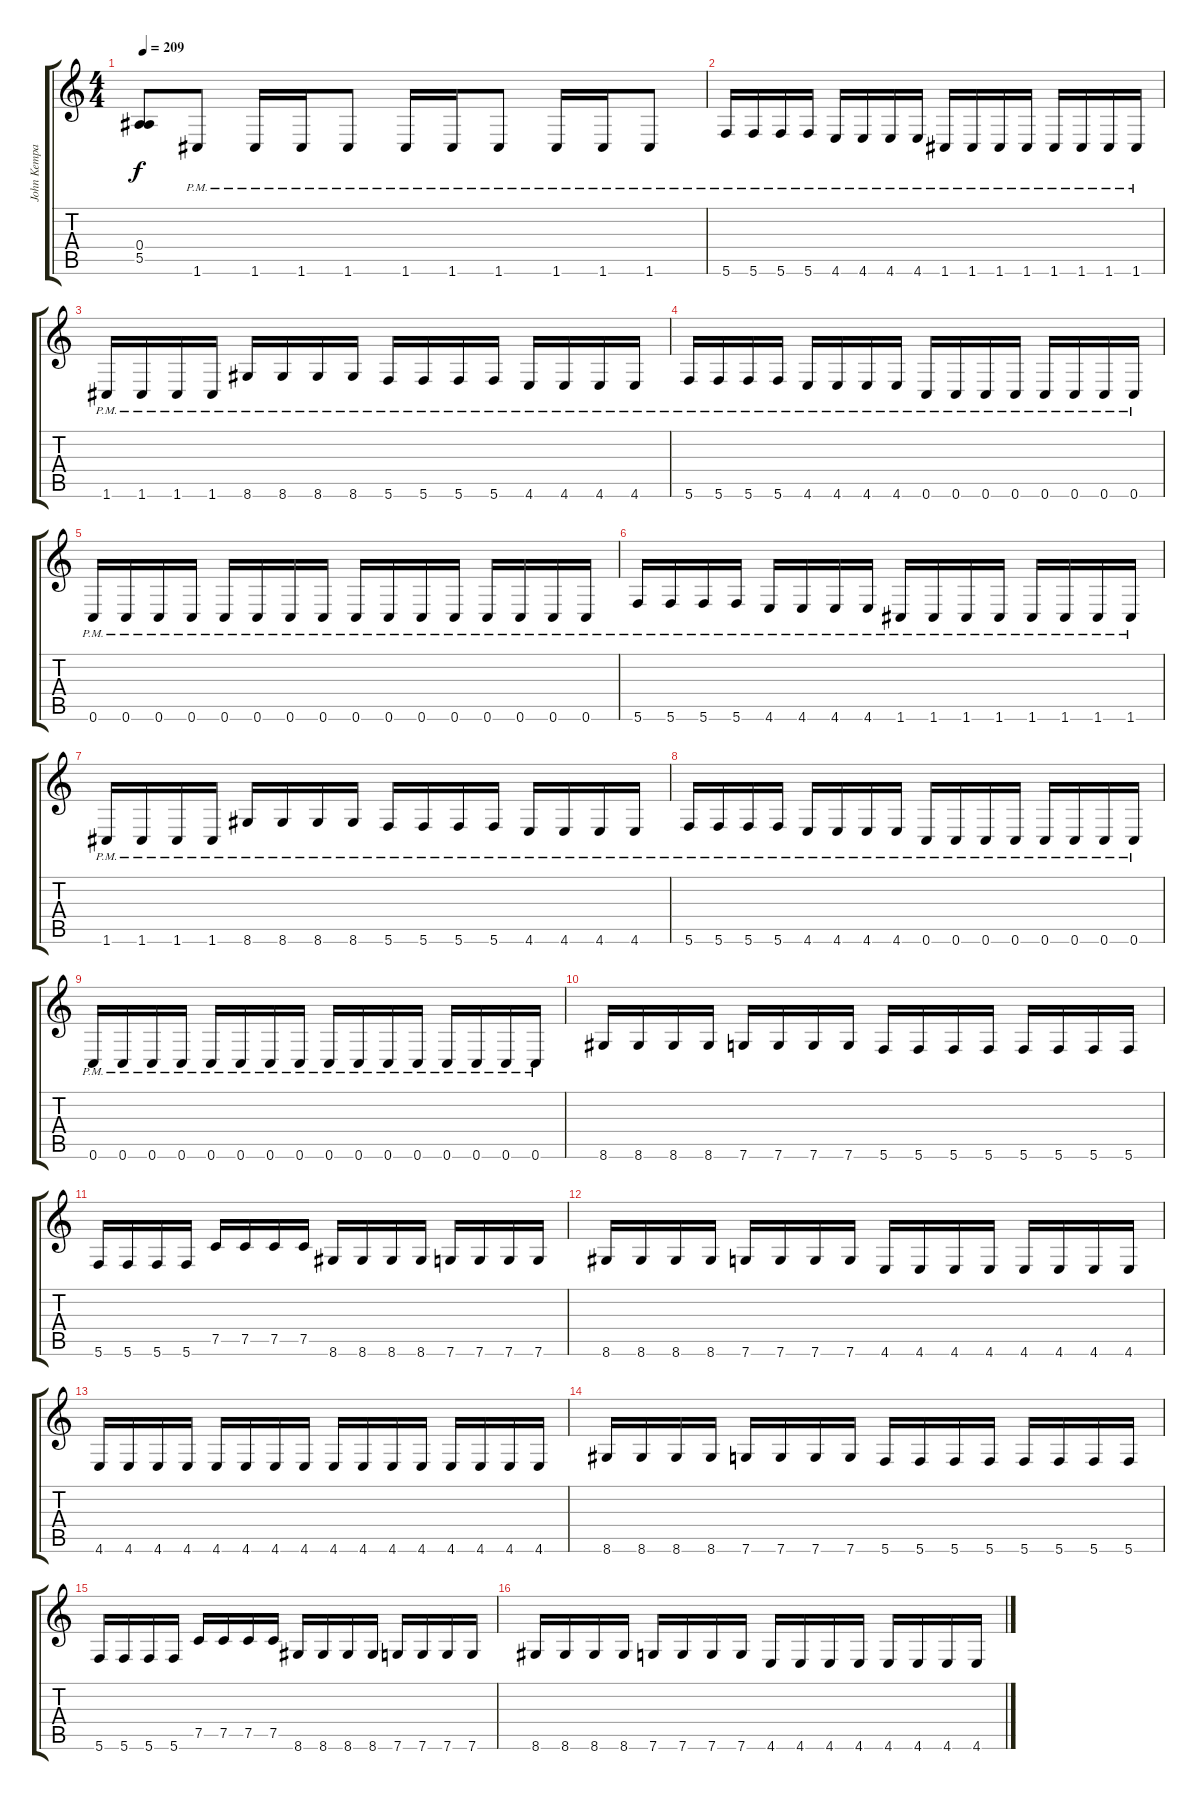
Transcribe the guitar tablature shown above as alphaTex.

\track ("John Kempainen (Rhythm Guitar)" "John Kempa") {instrument distortionguitar}
\staff {score tabs}
\tuning (C4 G3 Eb3 Bb2 F2 C2) {hide}
\ts (4 4)
\tempo 209
\clef g2
\ks c
(0.4 5.5{t}).8{dy f} 1.6{pm}.8 1.6{pm}.16 1.6{pm}.16 1.6{pm}.8 1.6{pm}.16 1.6{pm}.16 1.6{pm}.8 1.6{pm}.16 1.6{pm}.16 1.6{pm}.8 |
5.6{pm}.16 5.6{pm}.16 5.6{pm}.16 5.6{pm}.16 4.6{pm}.16 4.6{pm}.16 4.6{pm}.16 4.6{pm}.16 1.6{pm}.16 1.6{pm}.16 1.6{pm}.16 1.6{pm}.16 1.6{pm}.16 1.6{pm}.16 1.6{pm}.16 1.6{pm}.16 |
1.6{pm}.16 1.6{pm}.16 1.6{pm}.16 1.6{pm}.16 8.6{pm}.16 8.6{pm}.16 8.6{pm}.16 8.6{pm}.16 5.6{pm}.16 5.6{pm}.16 5.6{pm}.16 5.6{pm}.16 4.6{pm}.16 4.6{pm}.16 4.6{pm}.16 4.6{pm}.16 |
5.6{pm}.16 5.6{pm}.16 5.6{pm}.16 5.6{pm}.16 4.6{pm}.16 4.6{pm}.16 4.6{pm}.16 4.6{pm}.16 0.6{pm}.16 0.6{pm}.16 0.6{pm}.16 0.6{pm}.16 0.6{pm}.16 0.6{pm}.16 0.6{pm}.16 0.6{pm}.16 |
0.6{pm}.16 0.6{pm}.16 0.6{pm}.16 0.6{pm}.16 0.6{pm}.16 0.6{pm}.16 0.6{pm}.16 0.6{pm}.16 0.6{pm}.16 0.6{pm}.16 0.6{pm}.16 0.6{pm}.16 0.6{pm}.16 0.6{pm}.16 0.6{pm}.16 0.6{pm}.16 |
5.6{pm}.16 5.6{pm}.16 5.6{pm}.16 5.6{pm}.16 4.6{pm}.16 4.6{pm}.16 4.6{pm}.16 4.6{pm}.16 1.6{pm}.16 1.6{pm}.16 1.6{pm}.16 1.6{pm}.16 1.6{pm}.16 1.6{pm}.16 1.6{pm}.16 1.6{pm}.16 |
1.6{pm}.16 1.6{pm}.16 1.6{pm}.16 1.6{pm}.16 8.6{pm}.16 8.6{pm}.16 8.6{pm}.16 8.6{pm}.16 5.6{pm}.16 5.6{pm}.16 5.6{pm}.16 5.6{pm}.16 4.6{pm}.16 4.6{pm}.16 4.6{pm}.16 4.6{pm}.16 |
5.6{pm}.16 5.6{pm}.16 5.6{pm}.16 5.6{pm}.16 4.6{pm}.16 4.6{pm}.16 4.6{pm}.16 4.6{pm}.16 0.6{pm}.16 0.6{pm}.16 0.6{pm}.16 0.6{pm}.16 0.6{pm}.16 0.6{pm}.16 0.6{pm}.16 0.6{pm}.16 |
0.6{pm}.16 0.6{pm}.16 0.6{pm}.16 0.6{pm}.16 0.6{pm}.16 0.6{pm}.16 0.6{pm}.16 0.6{pm}.16 0.6{pm}.16 0.6{pm}.16 0.6{pm}.16 0.6{pm}.16 0.6{pm}.16 0.6{pm}.16 0.6{pm}.16 0.6{pm}.16 |
8.6.16 8.6.16 8.6.16 8.6.16 7.6.16 7.6.16 7.6.16 7.6.16 5.6.16 5.6.16 5.6.16 5.6.16 5.6.16 5.6.16 5.6.16 5.6.16 |
5.6.16 5.6.16 5.6.16 5.6.16 7.5.16 7.5.16 7.5.16 7.5.16 8.6.16 8.6.16 8.6.16 8.6.16 7.6.16 7.6.16 7.6.16 7.6.16 |
8.6.16 8.6.16 8.6.16 8.6.16 7.6.16 7.6.16 7.6.16 7.6.16 4.6.16 4.6.16 4.6.16 4.6.16 4.6.16 4.6.16 4.6.16 4.6.16 |
4.6.16 4.6.16 4.6.16 4.6.16 4.6.16 4.6.16 4.6.16 4.6.16 4.6.16 4.6.16 4.6.16 4.6.16 4.6.16 4.6.16 4.6.16 4.6.16 |
8.6.16 8.6.16 8.6.16 8.6.16 7.6.16 7.6.16 7.6.16 7.6.16 5.6.16 5.6.16 5.6.16 5.6.16 5.6.16 5.6.16 5.6.16 5.6.16 |
5.6.16 5.6.16 5.6.16 5.6.16 7.5.16 7.5.16 7.5.16 7.5.16 8.6.16 8.6.16 8.6.16 8.6.16 7.6.16 7.6.16 7.6.16 7.6.16 |
8.6.16 8.6.16 8.6.16 8.6.16 7.6.16 7.6.16 7.6.16 7.6.16 4.6.16 4.6.16 4.6.16 4.6.16 4.6.16 4.6.16 4.6.16 4.6.16
